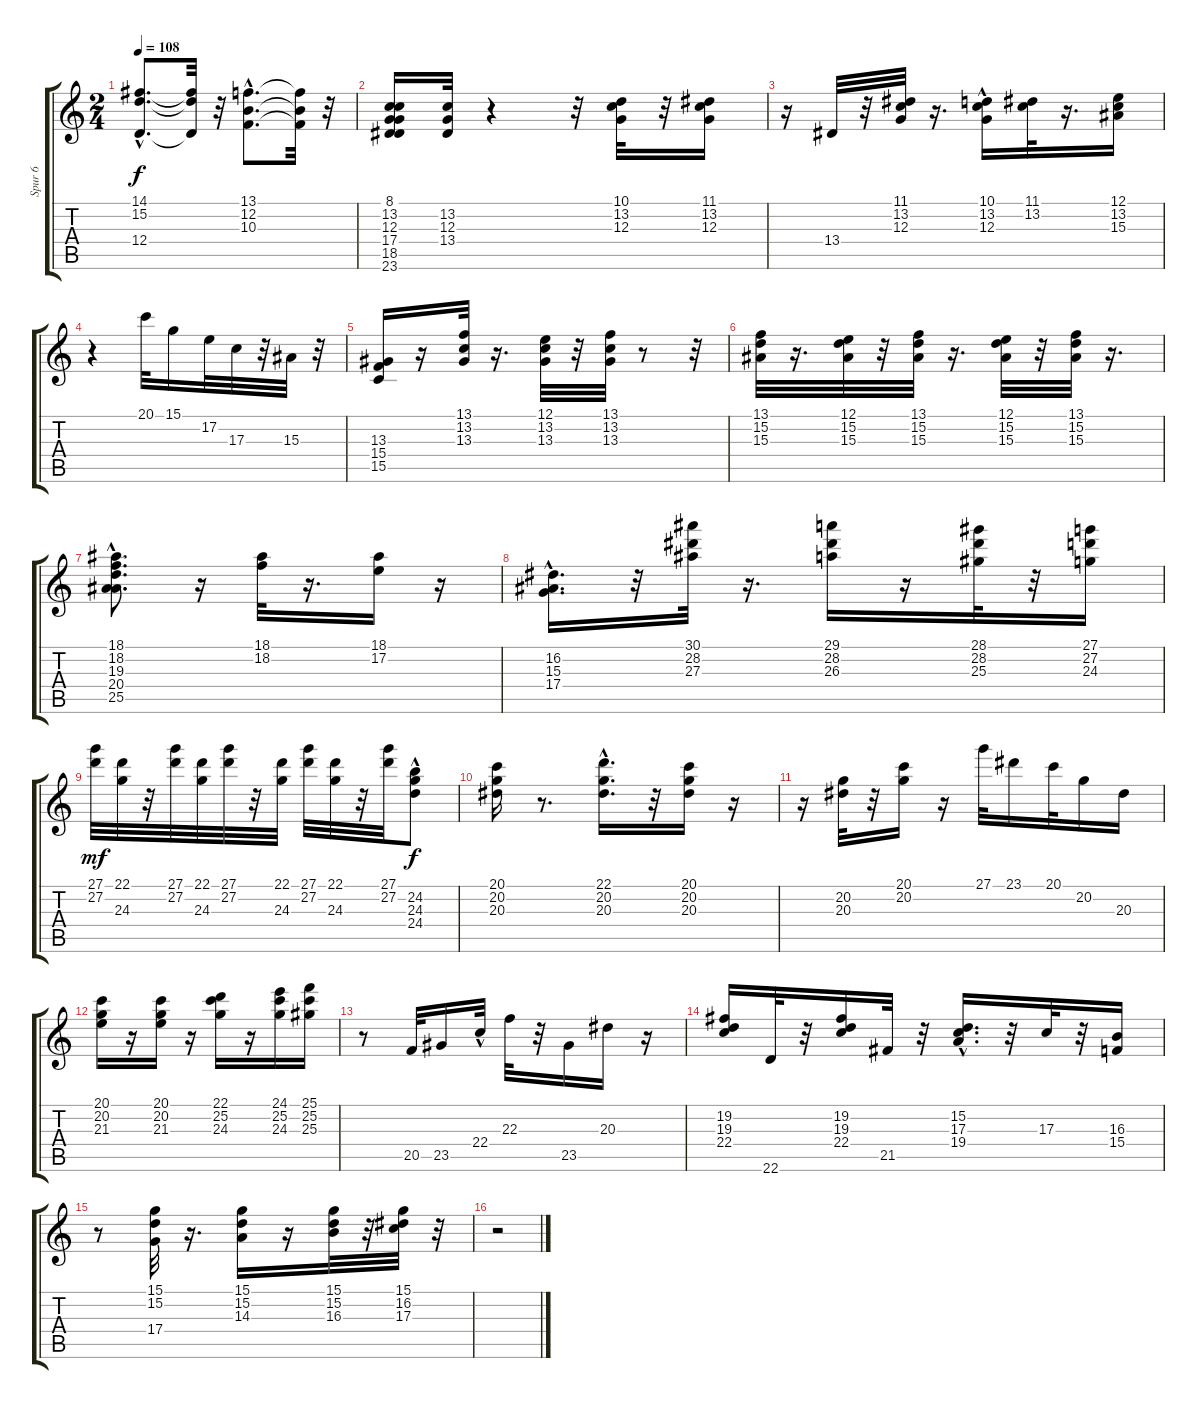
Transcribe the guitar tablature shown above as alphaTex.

\track ("Spur 6" "Spur 6") {instrument acousticgrandpiano}
\staff {score tabs}
\tuning (E4 B3 G3 D3 A2 E2) {hide}
\ts (2 4)
\tempo 108
\clef g2
\ks c
(14.1{hac} 15.2{hac} 12.4{hac}).8{d dy f} (14.1{t} 15.2{t} 12.4{t}).32 r.32 (13.1{hac} 12.2{hac} 10.3{hac}).8{d} (13.1{t} 12.2{t} 10.3{t}).32 r.32 |
(8.1 13.2 12.3 17.4 18.5 23.6).16 (13.2 12.3 13.4).32 r.4 r.32 (10.1 13.2 12.3).32 r.32 (11.1 13.2 12.3).16 |
r.16 13.4.32 r.32 (11.1 13.2 12.3).32 r.16{d} (10.1 13.2 12.3{hac}).16 (11.1 13.2).32 r.16{d} (12.1 13.2 15.3).16 |
r.4 20.1.32 15.1.16 17.2.32 17.3.32 r.32 15.3.32 r.32 |
(13.3 15.4 15.5).16 r.16 (13.1 13.2 13.3).32 r.16{d} (12.1 13.2 13.3).32 r.32 (13.1 13.2 13.3).32 r.8 r.32 |
(13.1 15.2 15.3).32 r.16{d} (12.1 15.2 15.3).32 r.32 (13.1 15.2 15.3).32 r.16{d} (12.1 15.2 15.3).32 r.32 (13.1 15.2 15.3).32 r.16{d} |
(18.1{hac} 18.2{hac} 19.3{hac} 20.4 25.5).8{d} r.16 (18.1 18.2).32 r.16{d} (18.1 17.2).16 r.16 |
(16.2{hac} 15.3{hac} 17.4{hac}).16{d} r.32 (30.1 28.2 27.3).32 r.16{d} (29.1 28.2 26.3).16 r.16 (28.1 28.2 25.3).32 r.32 (27.1 27.2 24.3).16 |
(27.1 27.2).32{dy mf} (22.1 24.3).32 r.32 (27.1 27.2).32 (22.1 24.3).32 (27.1 27.2).32 r.32 (22.1 24.3).32 (27.1 27.2).32 (22.1 24.3).32 r.32 (27.1 27.2).32 (24.2 24.3 24.4{hac}).8{dy f} |
(20.1 20.2 20.3).16 r.8{d} (22.1{hac} 20.2{hac} 20.3{hac}).16{d} r.32 (20.1 20.2 20.3).16 r.16 |
r.16 (20.2 20.3).32 r.32 (20.1 20.2).16 r.16 27.1.32 23.1.16 20.1.32 20.2.16 20.3.16 |
(20.1 20.2 21.3).16 r.16 (20.1 20.2 21.3).16 r.16 (22.1 25.2 24.3).16 r.16 (24.1 25.2 24.3).16 (25.1 25.2 25.3).16 |
r.8 20.5.32 23.5.16 22.4{hac}.32 22.3.32 r.32 23.5.16 20.3.16 r.16 |
(19.2 19.3 22.4).16 22.6.32 r.32 (19.2 19.3 22.4).16 21.5.32 r.32 (15.2{hac} 17.3 19.4).16{d} r.32 17.3.32 r.32 (16.3 15.4).16 |
r.8 (15.1 15.2 17.4).32 r.16{d} (15.1 15.2 14.3).16 r.16 (15.1 15.2 16.3).32 r.32 (15.1 16.2 17.3).32 r.32 |
r.2
